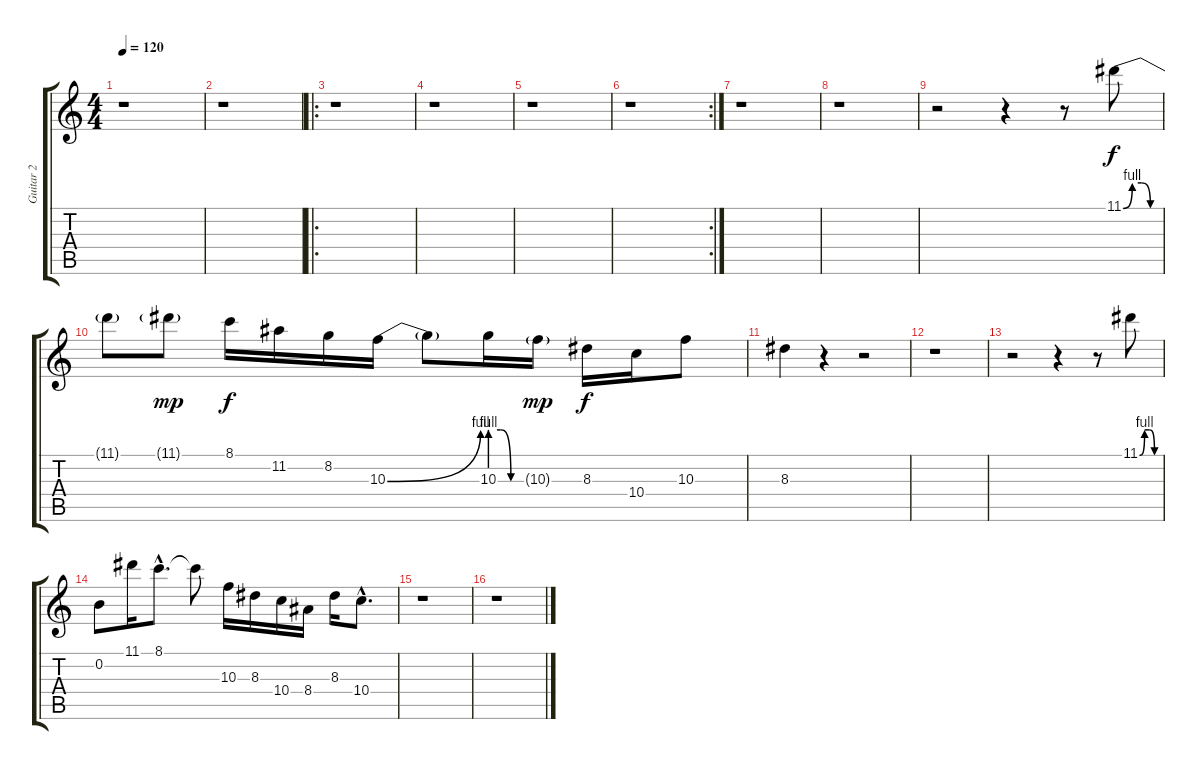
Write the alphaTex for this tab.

\track ("Guitar 2" "Guitar 2") {instrument electricguitarclean}
\staff {score tabs}
\tuning (E4 B3 G3 D3 A2 E2) {hide}
\ts (4 4)
\tempo 120
\clef g2
\ks c
r.1{dy f} |
r.1 |
\ro
r.1 |
r.1 |
r.1 |
\rc 2
r.1 |
r.1 |
r.1 |
r.2 r.4 r.8 11.1{be (custom 0 0 15 4 30 4 45 0 60 0)}.8 |
11.1{t}.8 11.1{g}.8{dy mp} 8.1.16{dy f} 11.2.16 8.2.16 10.3{be (bend 0 0 60 4)}.16 10.3{t}.8 10.3{be (custom 0 4 20 4 40 0 60 0)}.16 10.3{g}.16{dy mp} 8.3.16{dy f} 10.4.16 10.3.8 |
8.3.4 r.4 r.2 |
r.1 |
r.2 r.4 r.8 11.1{be (custom 0 0 15 4 30 4 45 0 60 0)}.8 |
0.2.8 11.1.16 8.1{hac}.8{d} 8.1{t}.8 10.3.16 8.3.16 10.4.16 8.4.16 8.3.16 10.4{hac}.8{d} |
r.1 |
r.1
